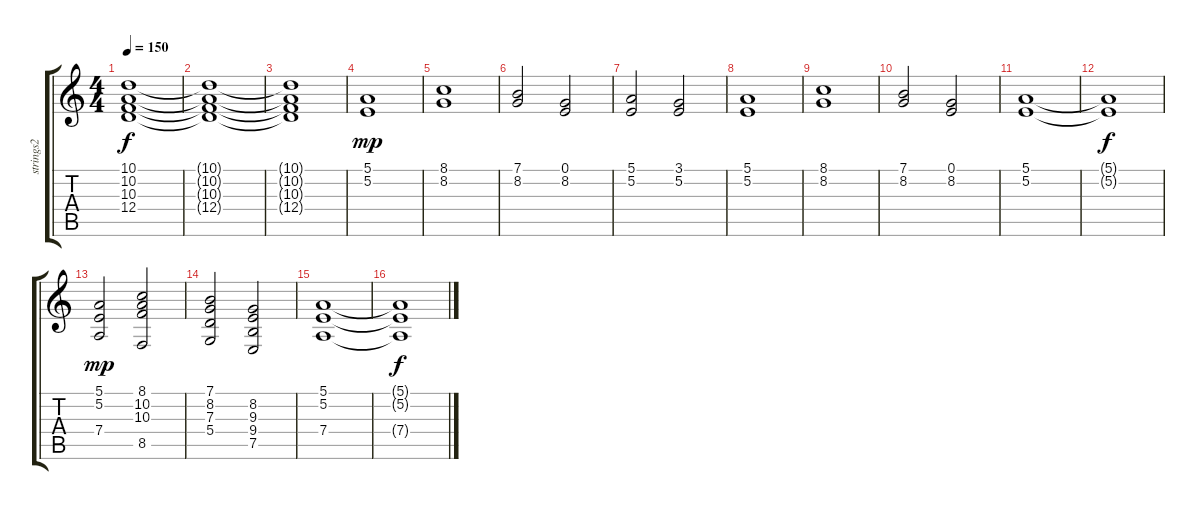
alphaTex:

\track ("strings2" "strings2") {instrument stringensemble1}
\staff {score tabs}
\tuning (E4 B3 G3 D3 A2 E2) {hide}
\ts (4 4)
\tempo 150
\clef g2
\ks c
(10.1{t} 10.2{t} 10.3{t} 12.4{t}).1{dy f} |
(10.1{t} 10.2{t} 10.3{t} 12.4{t}).1 |
(10.1{t} 10.2{t} 10.3{t} 12.4{t}).1 |
(5.1 5.2).1{dy mp} |
(8.1 8.2).1 |
(7.1 8.2).2 (0.1 8.2).2 |
(5.1 5.2).2 (3.1 5.2).2 |
(5.1 5.2).1 |
(8.1 8.2).1 |
(7.1 8.2).2 (0.1 8.2).2 |
(5.1 5.2).1 |
(5.1{t} 5.2{t}).1{dy f} |
(5.1 5.2 7.4).2{dy mp} (8.1 10.2 10.3 8.5).2 |
(7.1 8.2 7.3 5.4).2 (8.2 9.3 9.4 7.5).2 |
(5.1 5.2 7.4).1 |
(5.1{t} 5.2{t} 7.4{t}).1{dy f}
